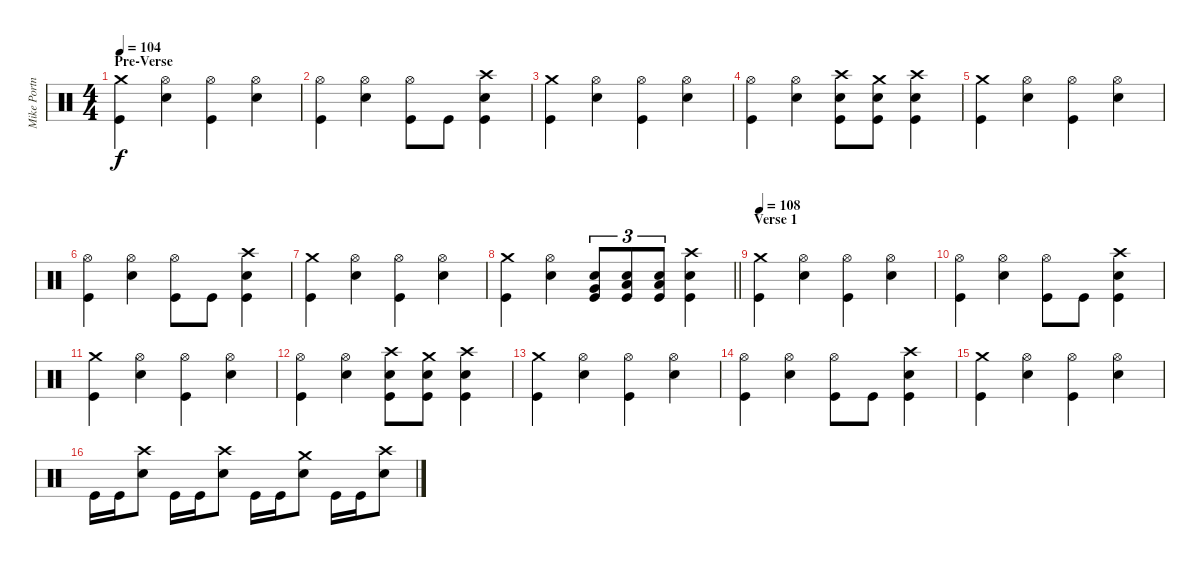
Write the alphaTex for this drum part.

\track ("Mike Portnoy" "Mike Portn") {instrument percussion}
\staff {score}
\articulation defaults
\ts (4 4)
\section ("" "Pre-Verse")
\tempo 104
\clef neutral
\ks c
("Crash medium (hit)" "Kick (hit)").4{dy f} ("Hi-Hat (open)" "Electric Snare (hit)").4 ("Hi-Hat (open)" "Kick (hit)").4 ("Hi-Hat (open)" "Electric Snare (hit)").4 |
("Hi-Hat (open)" "Kick (hit)").4 ("Hi-Hat (open)" "Electric Snare (hit)").4 ("Hi-Hat (open)" "Kick (hit)").8 "Kick (hit)".8 ("Crash high (hit)" "Electric Snare (hit)" "Kick (hit)").4 |
("Crash medium (hit)" "Kick (hit)").4 ("Hi-Hat (open)" "Electric Snare (hit)").4 ("Hi-Hat (open)" "Kick (hit)").4 ("Hi-Hat (open)" "Electric Snare (hit)").4 |
("Hi-Hat (open)" "Kick (hit)").4 ("Hi-Hat (open)" "Electric Snare (hit)").4 ("Crash high (hit)" "Electric Snare (hit)" "Kick (hit)").8 ("Crash medium (hit)" "Electric Snare (hit)" "Kick (hit)").8 ("Crash high (hit)" "Electric Snare (hit)" "Kick (hit)").4 |
("Crash medium (hit)" "Kick (hit)").4 ("Hi-Hat (open)" "Electric Snare (hit)").4 ("Hi-Hat (open)" "Kick (hit)").4 ("Hi-Hat (open)" "Electric Snare (hit)").4 |
("Hi-Hat (open)" "Kick (hit)").4 ("Hi-Hat (open)" "Electric Snare (hit)").4 ("Hi-Hat (open)" "Kick (hit)").8 "Kick (hit)".8 ("Crash high (hit)" "Electric Snare (hit)" "Kick (hit)").4 |
("Crash medium (hit)" "Kick (hit)").4 ("Hi-Hat (open)" "Electric Snare (hit)").4 ("Hi-Hat (open)" "Kick (hit)").4 ("Hi-Hat (open)" "Electric Snare (hit)").4 |
\barLineRight lightlight
("Crash medium (hit)" "Kick (hit)").4 ("Hi-Hat (open)" "Electric Snare (hit)").4 ("Electric Snare (hit)" "Very Low Tom (hit)" "Kick (hit)").8{tu (3 2)} ("Electric Snare (hit)" "Low Floor Tom (hit)" "Kick (hit)").8{tu (3 2)} ("Electric Snare (hit)" "Low Floor Tom (hit)" "Kick (hit)").8{tu (3 2)} ("Crash high (hit)" "Electric Snare (hit)" "Kick (hit)").4 |
\section ("" "Verse 1")
\tempo 108
("Crash medium (hit)" "Kick (hit)").4 ("Hi-Hat (open)" "Electric Snare (hit)").4 ("Hi-Hat (open)" "Kick (hit)").4 ("Hi-Hat (open)" "Electric Snare (hit)").4 |
("Hi-Hat (open)" "Kick (hit)").4 ("Hi-Hat (open)" "Electric Snare (hit)").4 ("Hi-Hat (open)" "Kick (hit)").8 "Kick (hit)".8 ("Crash high (hit)" "Electric Snare (hit)" "Kick (hit)").4 |
("Crash medium (hit)" "Kick (hit)").4 ("Hi-Hat (open)" "Electric Snare (hit)").4 ("Hi-Hat (open)" "Kick (hit)").4 ("Hi-Hat (open)" "Electric Snare (hit)").4 |
("Hi-Hat (open)" "Kick (hit)").4 ("Hi-Hat (open)" "Electric Snare (hit)").4 ("Crash high (hit)" "Electric Snare (hit)" "Kick (hit)").8 ("Crash medium (hit)" "Electric Snare (hit)" "Kick (hit)").8 ("Crash high (hit)" "Electric Snare (hit)" "Kick (hit)").4 |
("Crash medium (hit)" "Kick (hit)").4 ("Hi-Hat (open)" "Electric Snare (hit)").4 ("Hi-Hat (open)" "Kick (hit)").4 ("Hi-Hat (open)" "Electric Snare (hit)").4 |
("Hi-Hat (open)" "Kick (hit)").4 ("Hi-Hat (open)" "Electric Snare (hit)").4 ("Hi-Hat (open)" "Kick (hit)").8 "Kick (hit)".8 ("Crash high (hit)" "Electric Snare (hit)" "Kick (hit)").4 |
("Crash medium (hit)" "Kick (hit)").4 ("Hi-Hat (open)" "Electric Snare (hit)").4 ("Hi-Hat (open)" "Kick (hit)").4 ("Hi-Hat (open)" "Electric Snare (hit)").4 |
"Kick (hit)".16 "Kick (hit)".16 ("Crash high (hit)" "Electric Snare (hit)").8 "Kick (hit)".16 "Kick (hit)".16 ("Crash high (hit)" "Electric Snare (hit)").8 "Kick (hit)".16 "Kick (hit)".16 ("Crash medium (hit)" "Electric Snare (hit)").8 "Kick (hit)".16 "Kick (hit)".16 ("Crash high (hit)" "Electric Snare (hit)").8
